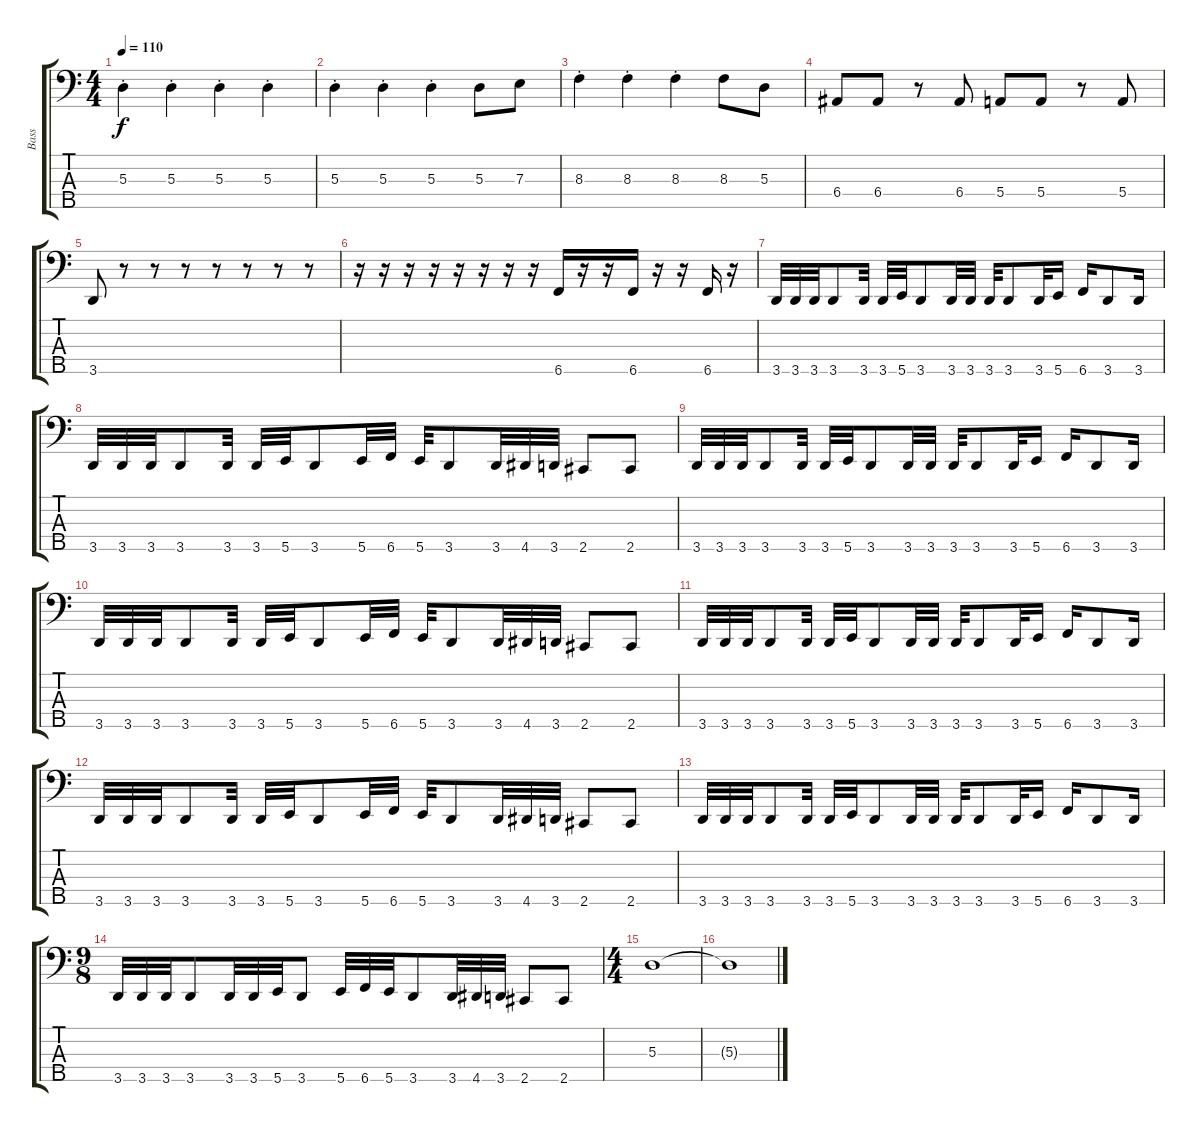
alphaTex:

\track ("Bass" "Bass") {instrument electricbassfinger}
\staff {score tabs}
\tuning (G2 D2 A1 E1 B0) {hide}
\ts (4 4)
\tempo 110
\clef f4
\ks c
5.3{st}.4{dy f} 5.3{st}.4 5.3{st}.4 5.3{st}.4 |
5.3{st}.4 5.3{st}.4 5.3{st}.4 5.3.8 7.3.8 |
8.3{st}.4 8.3{st}.4 8.3{st}.4 8.3.8 5.3.8 |
6.4.8 6.4.8 r.8 6.4.8 5.4.8 5.4.8 r.8 5.4.8 |
3.5.8 r.8 r.8 r.8 r.8 r.8 r.8 r.8 |
r.16 r.16 r.16 r.16 r.16 r.16 r.16 r.16 6.5.16 r.16 r.16 6.5.16 r.16 r.16 6.5.16 r.16 |
3.5.32 3.5.32 3.5.32 3.5.8 3.5.32 3.5.32 5.5.32 3.5.8 3.5.32 3.5.32 3.5.32 3.5.8 3.5.32 5.5.16 6.5.16 3.5.8 3.5.16 |
3.5.32 3.5.32 3.5.32 3.5.8 3.5.32 3.5.32 5.5.32 3.5.8 5.5.32 6.5.32 5.5.32 3.5.8 3.5.32 4.5.32 3.5.32 2.5.8 2.5.8 |
3.5.32 3.5.32 3.5.32 3.5.8 3.5.32 3.5.32 5.5.32 3.5.8 3.5.32 3.5.32 3.5.32 3.5.8 3.5.32 5.5.16 6.5.16 3.5.8 3.5.16 |
3.5.32 3.5.32 3.5.32 3.5.8 3.5.32 3.5.32 5.5.32 3.5.8 5.5.32 6.5.32 5.5.32 3.5.8 3.5.32 4.5.32 3.5.32 2.5.8 2.5.8 |
3.5.32 3.5.32 3.5.32 3.5.8 3.5.32 3.5.32 5.5.32 3.5.8 3.5.32 3.5.32 3.5.32 3.5.8 3.5.32 5.5.16 6.5.16 3.5.8 3.5.16 |
3.5.32 3.5.32 3.5.32 3.5.8 3.5.32 3.5.32 5.5.32 3.5.8 5.5.32 6.5.32 5.5.32 3.5.8 3.5.32 4.5.32 3.5.32 2.5.8 2.5.8 |
3.5.32 3.5.32 3.5.32 3.5.8 3.5.32 3.5.32 5.5.32 3.5.8 3.5.32 3.5.32 3.5.32 3.5.8 3.5.32 5.5.16 6.5.16 3.5.8 3.5.16 |
\ts (9 8)
3.5.32 3.5.32 3.5.32 3.5.8 3.5.32 3.5.32 5.5.32 3.5.8 5.5.32 6.5.32 5.5.32 3.5.8 3.5.32 4.5.32 3.5.32 2.5.8 2.5.8 |
\ts (4 4)
5.3.1 |
5.3{t}.1
